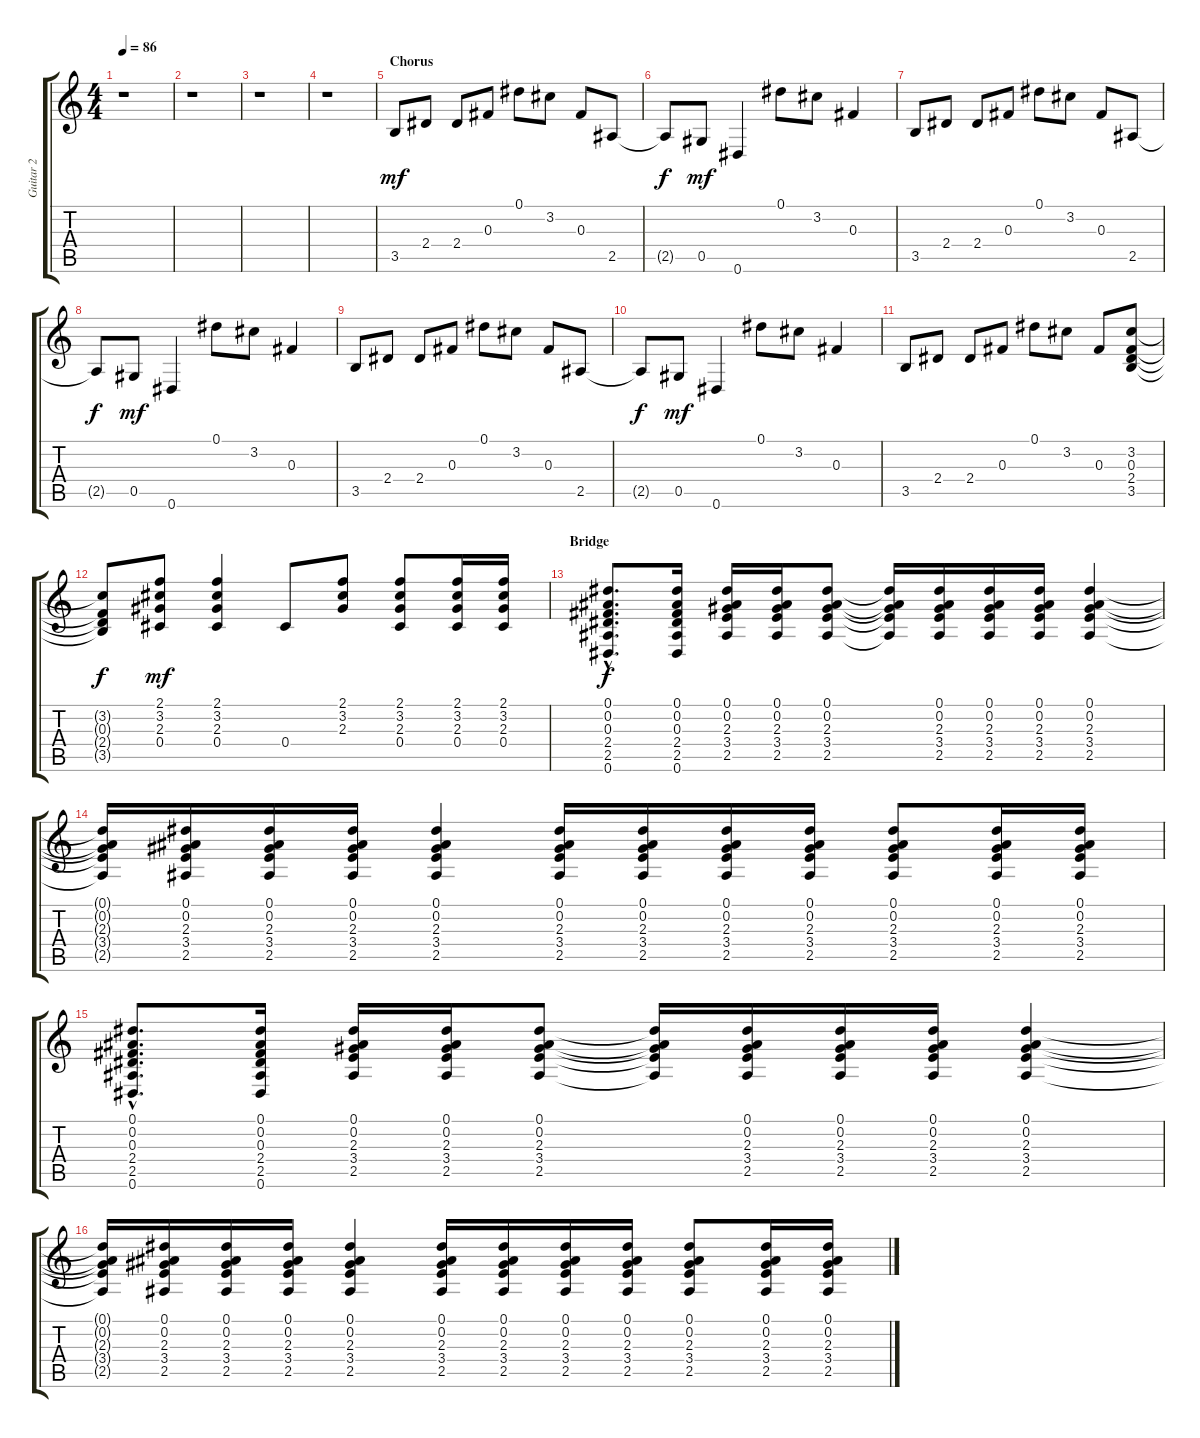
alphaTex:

\track ("Guitar 2" "Guitar 2") {instrument acousticguitarsteel}
\staff {score tabs}
\tuning (Eb4 Bb3 Gb3 Db3 Ab2 Eb2) {hide}
\ts (4 4)
\tempo 86
\clef g2
\ks c
r.1{dy mf} |
r.1 |
r.1 |
r.1 |
\section ("" "Chorus")
3.5.8 2.4.8 2.4.8 0.3.8 0.1.8 3.2.8 0.3.8 2.5.8 |
2.5{t}.8{dy f} 0.5.8{dy mf} 0.6.4 0.1.8 3.2.8 0.3.4 |
3.5.8 2.4.8 2.4.8 0.3.8 0.1.8 3.2.8 0.3.8 2.5.8 |
2.5{t}.8{dy f} 0.5.8{dy mf} 0.6.4 0.1.8 3.2.8 0.3.4 |
3.5.8 2.4.8 2.4.8 0.3.8 0.1.8 3.2.8 0.3.8 2.5.8 |
2.5{t}.8{dy f} 0.5.8{dy mf} 0.6.4 0.1.8 3.2.8 0.3.4 |
3.5.8 2.4.8 2.4.8 0.3.8 0.1.8 3.2.8 0.3.8 (3.2 0.3 2.4 3.5).8 |
(3.2{t} 0.3{t} 2.4{t} 3.5{t}).8{dy f} (2.1 3.2 2.3 0.4).8{dy mf} (2.1 3.2 2.3 0.4).4 0.4.8 (2.1 3.2 2.3).8 (2.1 3.2 2.3 0.4).8 (2.1 3.2 2.3 0.4).16 (2.1 3.2 2.3 0.4).16 |
\section ("" "Bridge")
(0.1{hac} 0.2{hac} 0.3{hac} 2.4{hac} 2.5{hac} 0.6{hac}).8{d dy f} (0.1 0.2 0.3 2.4 2.5 0.6).16 (0.1 0.2 2.3 3.4 2.5).16 (0.1 0.2 2.3 3.4 2.5).16 (0.1 0.2 2.3 3.4 2.5).8 (0.1{t} 0.2{t} 2.3{t} 3.4{t} 2.5{t}).16 (0.1 0.2 2.3 3.4 2.5).16 (0.1 0.2 2.3 3.4 2.5).16 (0.1 0.2 2.3 3.4 2.5).16 (0.1 0.2 2.3 3.4 2.5).4 |
(0.1{t} 0.2{t} 2.3{t} 3.4{t} 2.5{t}).16 (0.1 0.2 2.3 3.4 2.5).16 (0.1 0.2 2.3 3.4 2.5).16 (0.1 0.2 2.3 3.4 2.5).16 (0.1 0.2 2.3 3.4 2.5).4 (0.1 0.2 2.3 3.4 2.5).16 (0.1 0.2 2.3 3.4 2.5).16 (0.1 0.2 2.3 3.4 2.5).16 (0.1 0.2 2.3 3.4 2.5).16 (0.1 0.2 2.3 3.4 2.5).8 (0.1 0.2 2.3 3.4 2.5).16 (0.1 0.2 2.3 3.4 2.5).16 |
(0.1{hac} 0.2{hac} 0.3{hac} 2.4{hac} 2.5{hac} 0.6{hac}).8{d} (0.1 0.2 0.3 2.4 2.5 0.6).16 (0.1 0.2 2.3 3.4 2.5).16 (0.1 0.2 2.3 3.4 2.5).16 (0.1 0.2 2.3 3.4 2.5).8 (0.1{t} 0.2{t} 2.3{t} 3.4{t} 2.5{t}).16 (0.1 0.2 2.3 3.4 2.5).16 (0.1 0.2 2.3 3.4 2.5).16 (0.1 0.2 2.3 3.4 2.5).16 (0.1 0.2 2.3 3.4 2.5).4 |
(0.1{t} 0.2{t} 2.3{t} 3.4{t} 2.5{t}).16 (0.1 0.2 2.3 3.4 2.5).16 (0.1 0.2 2.3 3.4 2.5).16 (0.1 0.2 2.3 3.4 2.5).16 (0.1 0.2 2.3 3.4 2.5).4 (0.1 0.2 2.3 3.4 2.5).16 (0.1 0.2 2.3 3.4 2.5).16 (0.1 0.2 2.3 3.4 2.5).16 (0.1 0.2 2.3 3.4 2.5).16 (0.1 0.2 2.3 3.4 2.5).8 (0.1 0.2 2.3 3.4 2.5).16 (0.1 0.2 2.3 3.4 2.5).16
